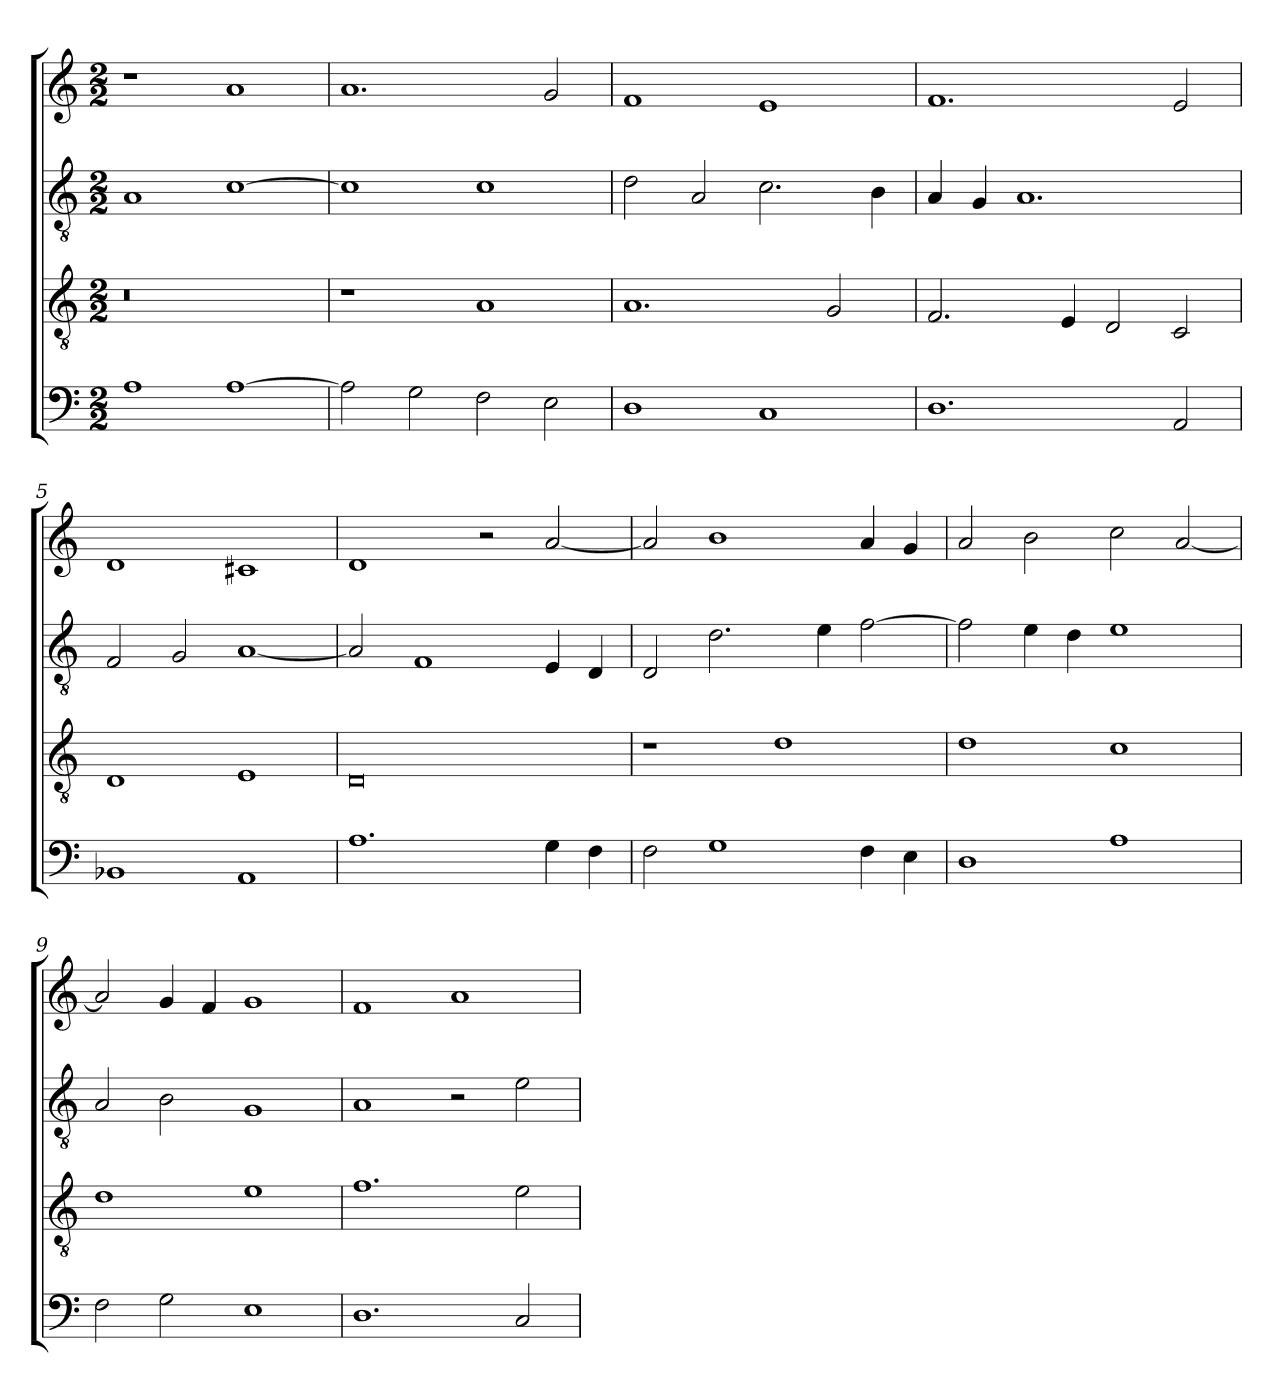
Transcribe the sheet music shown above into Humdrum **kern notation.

**kern	**kern	**kern	**kern
*part4	*part3	*part2	*part1
*staff4	*staff3	*staff2	*staff1
*clefF4	*clefGv2	*clefGv2	*clefG2
*k[]	*k[]	*k[]	*k[]
*M2/2	*M2/2	*M2/2	*M2/2
=1	=1	=1	=1
1A	0r	1A	1r
[1A	.	[1c	1a
=2	=2	=2	=2
2A\]	1r	1c]	1.a
2G\	.	.	.
2F\	1A	1c	.
2E\	.	.	2g/
=3	=3	=3	=3
1D	1.A	2d\	1f
.	.	2A/	.
1C	.	2.c\	1e
.	2G/	.	.
.	.	4B\	.
=4	=4	=4	=4
1.D	2.F/	4A/	1.f
.	.	4G/	.
.	.	1.A	.
.	4E/	.	.
.	2D/	.	.
2AA/	2C/	.	2e/
=5	=5	=5	=5
1BB-X	1D	2F/	1d
.	.	2G/	.
1AA	1E	[1A	1c#X
=6	=6	=6	=6
1.A	0D	2A/]	1d
.	.	1F	.
.	.	.	2r
4G\	.	4E/	[2a/
4F\	.	4D/	.
=7	=7	=7	=7
2F\	1r	2D/	2a/]
1G	.	2.d\	1b
.	1d	.	.
.	.	4e\	.
4F\	.	[2f\	4a/
4E\	.	.	4g/
=8	=8	=8	=8
1D	1d	2f\]	2a/
.	.	4e\	2b\
.	.	4d\	.
1A	1c	1e	2cc\
.	.	.	[2a/
=9	=9	=9	=9
2F\	1d	2A/	2a/]
2G\	.	2B\	4g/
.	.	.	4f/
1E	1e	1G	1g
=10	=10	=10	=10
1.D	1.f	1A	1f
.	.	2r	1a
2C/	2e\	2e\	.
=	=	=	=
*-	*-	*-	*-
